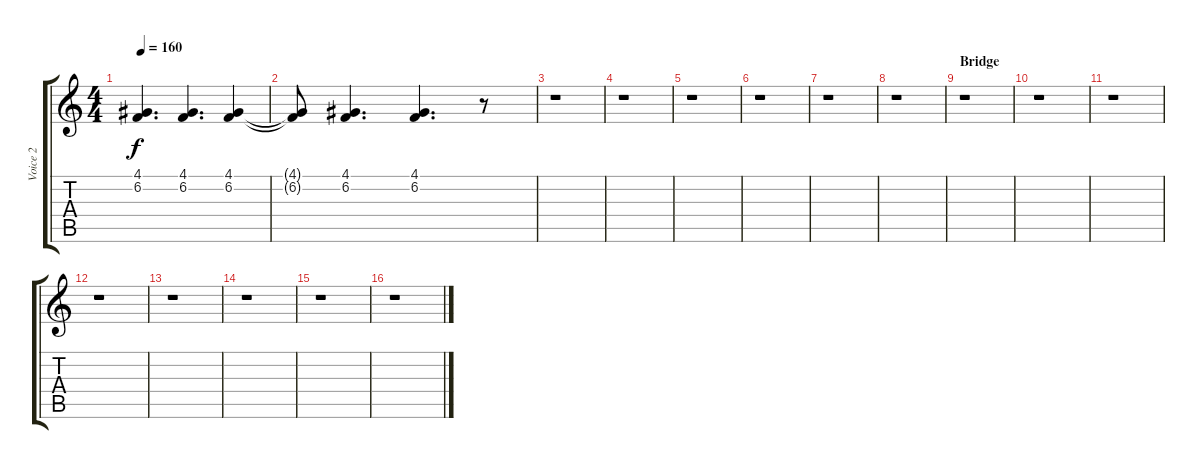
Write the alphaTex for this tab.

\track ("Voice 2" "Voice 2") {instrument cello}
\staff {score tabs}
\tuning (E4 B3 G3 D3 A2 E2) {hide}
\ts (4 4)
\tempo 160
\clef g2
\ks c
(4.1 6.2).4{d dy f} (4.1 6.2).4{d} (4.1 6.2).4 |
(4.1{t} 6.2{t}).8 (4.1 6.2).4{d} (4.1 6.2).4{d} r.8 |
r.1 |
r.1 |
r.1 |
r.1 |
r.1 |
r.1 |
\section ("" "Bridge")
r.1 |
r.1 |
r.1 |
r.1 |
r.1 |
r.1 |
r.1 |
r.1
